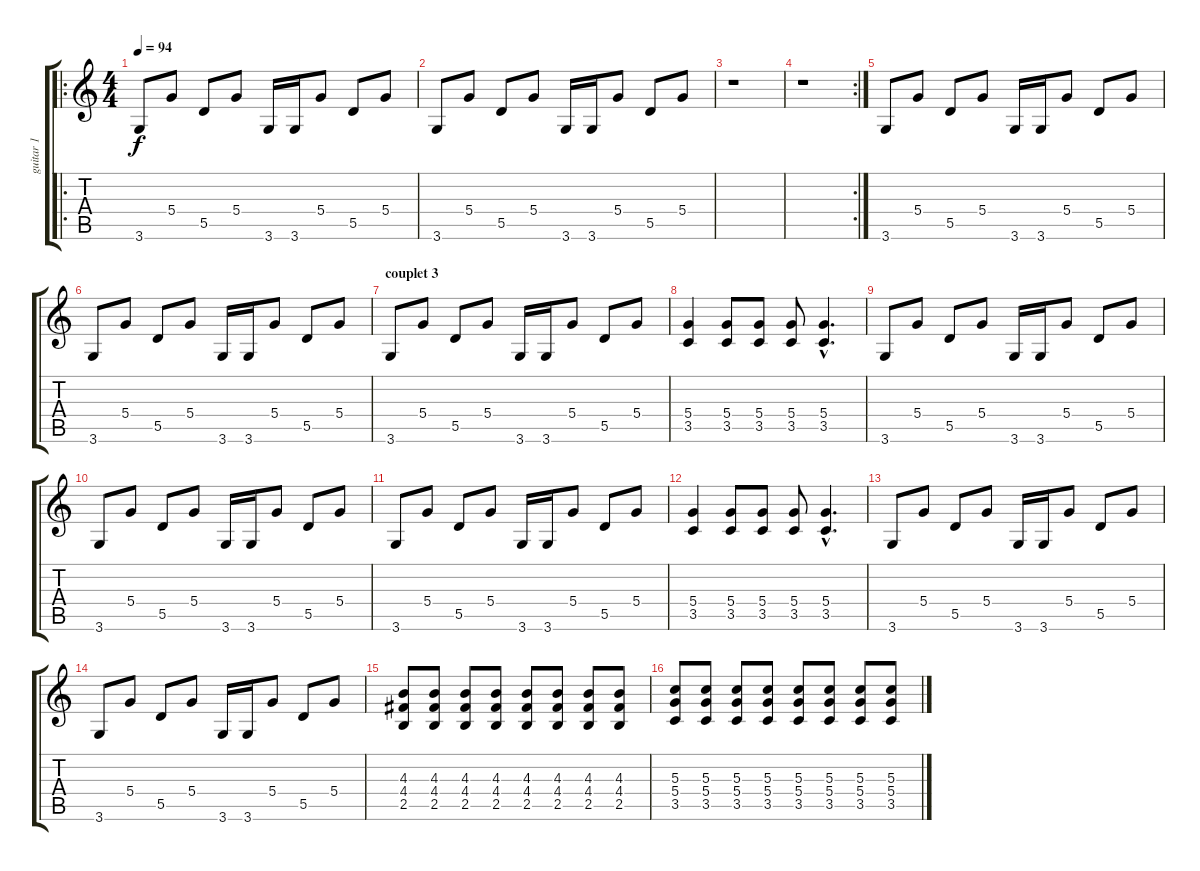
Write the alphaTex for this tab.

\track ("guitar 1" "guitar 1") {instrument acousticguitarnylon}
\staff {score tabs}
\tuning (E4 B3 G3 D3 A2 E2) {hide}
\ro
\ts (4 4)
\tempo 94
\clef g2
\ks c
3.6.8{dy f} 5.4.8 5.5.8 5.4.8 3.6.16 3.6.16 5.4.8 5.5.8 5.4.8 |
3.6.8 5.4.8 5.5.8 5.4.8 3.6.16 3.6.16 5.4.8 5.5.8 5.4.8 |
r.1 |
\rc 2
r.1 |
3.6.8 5.4.8 5.5.8 5.4.8 3.6.16 3.6.16 5.4.8 5.5.8 5.4.8 |
3.6.8 5.4.8 5.5.8 5.4.8 3.6.16 3.6.16 5.4.8 5.5.8 5.4.8 |
\section ("" "couplet 3")
3.6.8 5.4.8 5.5.8 5.4.8 3.6.16 3.6.16 5.4.8 5.5.8 5.4.8 |
(5.4 3.5).4 (5.4 3.5).8 (5.4 3.5).8 (5.4 3.5).8 (5.4{hac} 3.5{hac}).4{d} |
3.6.8 5.4.8 5.5.8 5.4.8 3.6.16 3.6.16 5.4.8 5.5.8 5.4.8 |
3.6.8 5.4.8 5.5.8 5.4.8 3.6.16 3.6.16 5.4.8 5.5.8 5.4.8 |
3.6.8 5.4.8 5.5.8 5.4.8 3.6.16 3.6.16 5.4.8 5.5.8 5.4.8 |
(5.4 3.5).4 (5.4 3.5).8 (5.4 3.5).8 (5.4 3.5).8 (5.4{hac} 3.5{hac}).4{d} |
3.6.8 5.4.8 5.5.8 5.4.8 3.6.16 3.6.16 5.4.8 5.5.8 5.4.8 |
3.6.8 5.4.8 5.5.8 5.4.8 3.6.16 3.6.16 5.4.8 5.5.8 5.4.8 |
(4.3 4.4 2.5).8 (4.3 4.4 2.5).8 (4.3 4.4 2.5).8 (4.3 4.4 2.5).8 (4.3 4.4 2.5).8 (4.3 4.4 2.5).8 (4.3 4.4 2.5).8 (4.3 4.4 2.5).8 |
(5.3 5.4 3.5).8 (5.3 5.4 3.5).8 (5.3 5.4 3.5).8 (5.3 5.4 3.5).8 (5.3 5.4 3.5).8 (5.3 5.4 3.5).8 (5.3 5.4 3.5).8 (5.3 5.4 3.5).8
